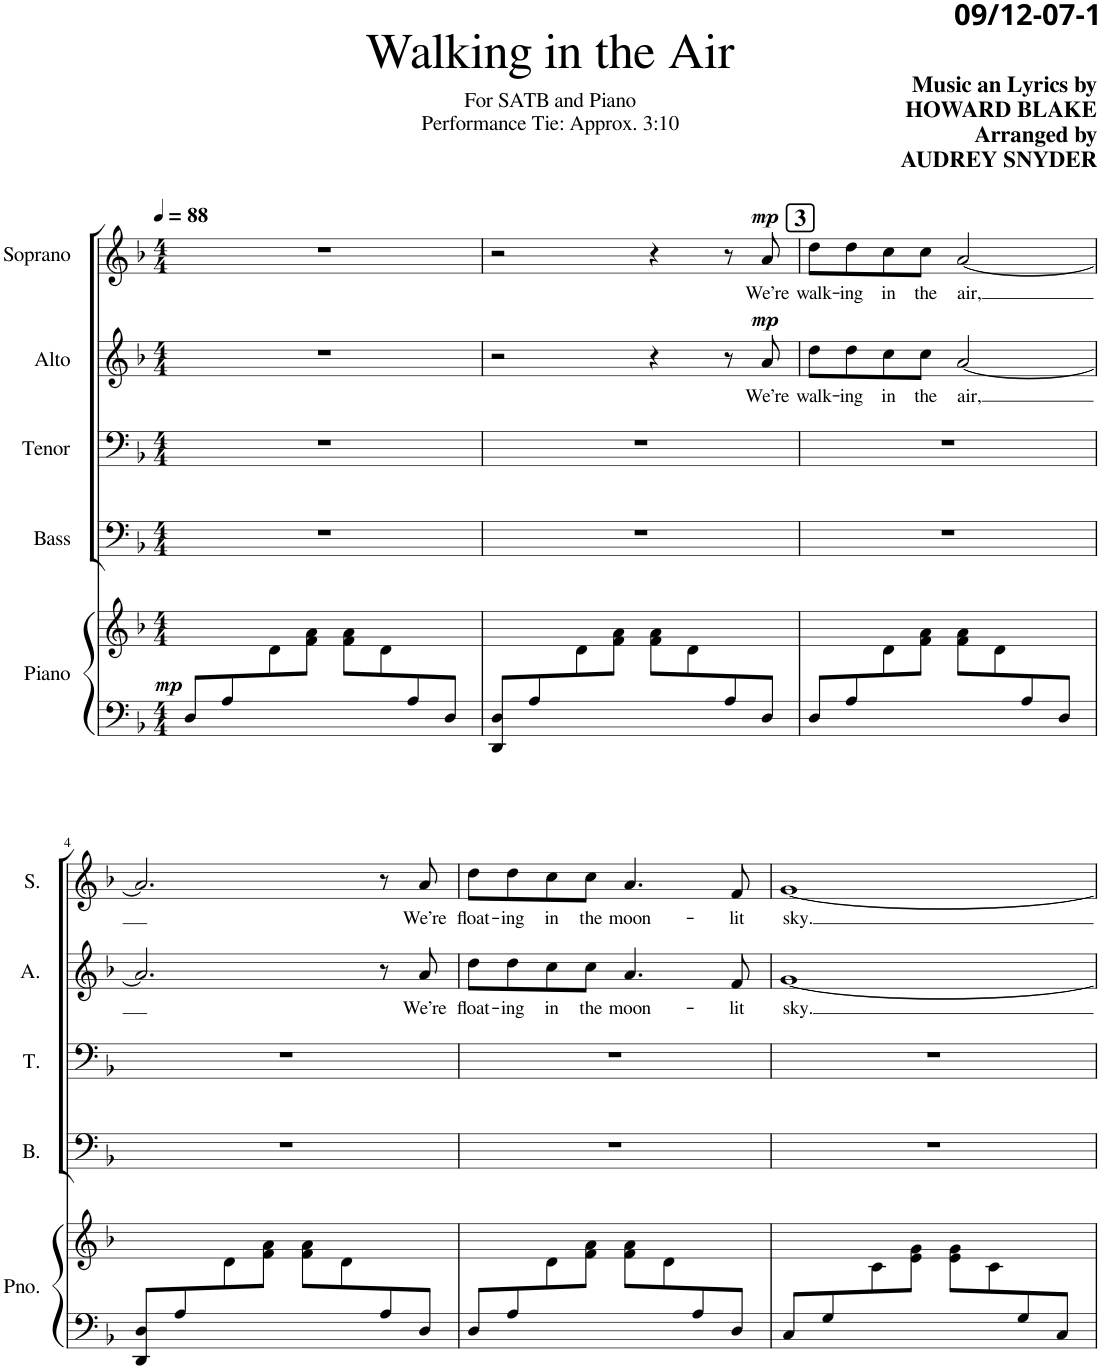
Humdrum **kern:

**kern	**kern	**dynam	**kern	**kern	**kern	**text	**dynam	**kern	**text	**dynam
*part5	*part5	*part5	*part4	*part3	*part2	*part2	*part2	*part1	*part1	*part1
*staff6	*staff5	*staff5/6	*staff4	*staff3	*staff2	*staff2	*staff2	*staff1	*staff1	*staff1
*I"Piano	*	*	*I"Bass	*I"Tenor	*I"Alto	*	*	*I"Soprano	*	*
*I'Pno.	*	*	*I'B.	*I'T.	*I'A.	*	*	*I'S.	*	*
*clefF4	*clefG2	*	*clefF4	*clefF4	*clefG2	*	*	*clefG2	*	*
*k[b-]	*k[b-]	*	*k[b-]	*k[b-]	*k[b-]	*	*	*k[b-]	*	*
*M4/4	*M4/4	*	*M4/4	*M4/4	*M4/4	*	*	*M4/4	*	*
*MM88	*MM88	*	*MM88	*MM88	*MM88	*	*	*MM88	*	*
=1	=1	=1	=1	=1	=1	=1	=1	=1	=1	=1
*^	*	*	*	*	*	*	*	*	*	*
!	!	!	!LO:DY:b	!	!	!	!	!	!	!	!
8D/L	1ryy	4ryy	mp	1r	1r	1r	.	.	1r	.	.
8A/	.	.	.	.	.	.	.	.	.	.	.
2ryy	.	8d\	.	.	.	.	.	.	.	.	.
.	.	8f\ 8a\J	.	.	.	.	.	.	.	.	.
.	.	8f\ 8a\L	.	.	.	.	.	.	.	.	.
.	.	8d\	.	.	.	.	.	.	.	.	.
8A/	.	4ryy	.	.	.	.	.	.	.	.	.
8D/J	.	.	.	.	.	.	.	.	.	.	.
=2	=2	=2	=2	=2	=2	=2	=2	=2	=2	=2	=2
8DD/ 8D/L	1ryy	4ryy	.	1r	1r	2r	.	.	2r	.	.
8A/	.	.	.	.	.	.	.	.	.	.	.
2ryy	.	8d\	.	.	.	.	.	.	.	.	.
.	.	8f\ 8a\J	.	.	.	.	.	.	.	.	.
.	.	8f\ 8a\L	.	.	.	4r	.	.	4r	.	.
.	.	8d\	.	.	.	.	.	.	.	.	.
8A/	.	4ryy	.	.	.	8r	.	.	8r	.	.
!	!	!	!	!	!	!	!LO:LY:b	!LO:DY:a	!	!LO:LY:b	!LO:DY:a
8D/J	.	.	.	.	.	8a/	We’re	mp	8a/	We’re	mp
!!LO:REH:place=s1:a:B:cj:fs=14:t=3
=3	=3	=3	=3	=3	=3	=3	=3	=3	=3	=3	=3
!	!	!	!	!	!	!	!LO:LY:b	!	!	!LO:LY:b	!
8D/L	1ryy	4ryy	.	1r	1r	8dd\L	walk-	.	8dd\L	walk-	.
!	!	!	!	!	!	!	!LO:LY:b	!	!	!LO:LY:b	!
8A/	.	.	.	.	.	8dd\	-ing	.	8dd\	-ing	.
!	!	!	!	!	!	!	!LO:LY:b	!	!	!LO:LY:b	!
2ryy	.	8d\	.	.	.	8cc\	in	.	8cc\	in	.
!	!	!	!	!	!	!	!LO:LY:b	!	!	!LO:LY:b	!
.	.	8f\ 8a\J	.	.	.	8cc\J	the	.	8cc\J	the	.
!	!	!	!	!	!	!	!LO:LY:b	!	!	!LO:LY:b	!
.	.	8f\ 8a\L	.	.	.	[2a/	air,	.	[2a/	air,	.
.	.	8d\	.	.	.	.	.	.	.	.	.
8A/	.	4ryy	.	.	.	.	.	.	.	.	.
8D/J	.	.	.	.	.	.	.	.	.	.	.
!!LO:LB:g=z
=4	=4	=4	=4	=4	=4	=4	=4	=4	=4	=4	=4
8DD/ 8D/L	1ryy	4ryy	.	1r	1r	2.a/]	.	.	2.a/]	.	.
8A/	.	.	.	.	.	.	.	.	.	.	.
2ryy	.	8d\	.	.	.	.	.	.	.	.	.
.	.	8f\ 8a\J	.	.	.	.	.	.	.	.	.
.	.	8f\ 8a\L	.	.	.	.	.	.	.	.	.
.	.	8d\	.	.	.	.	.	.	.	.	.
8A/	.	4ryy	.	.	.	8r	.	.	8r	.	.
!	!	!	!	!	!	!	!LO:LY:b	!	!	!LO:LY:b	!
8D/J	.	.	.	.	.	8a/	We’re	.	8a/	We’re	.
=5	=5	=5	=5	=5	=5	=5	=5	=5	=5	=5	=5
!	!	!	!	!	!	!	!LO:LY:b	!	!	!LO:LY:b	!
8D/L	1ryy	4ryy	.	1r	1r	8dd\L	float-	.	8dd\L	float-	.
!	!	!	!	!	!	!	!LO:LY:b	!	!	!LO:LY:b	!
8A/	.	.	.	.	.	8dd\	-ing	.	8dd\	-ing	.
!	!	!	!	!	!	!	!LO:LY:b	!	!	!LO:LY:b	!
2ryy	.	8d\	.	.	.	8cc\	in	.	8cc\	in	.
!	!	!	!	!	!	!	!LO:LY:b	!	!	!LO:LY:b	!
.	.	8f\ 8a\J	.	.	.	8cc\J	the	.	8cc\J	the	.
!	!	!	!	!	!	!	!LO:LY:b	!	!	!LO:LY:b	!
.	.	8f\ 8a\L	.	.	.	4.a/	moon-	.	4.a/	moon-	.
.	.	8d\	.	.	.	.	.	.	.	.	.
8A/	.	4ryy	.	.	.	.	.	.	.	.	.
!	!	!	!	!	!	!	!LO:LY:b	!	!	!LO:LY:b	!
8D/J	.	.	.	.	.	8f/	-lit	.	8f/	-lit	.
=6	=6	=6	=6	=6	=6	=6	=6	=6	=6	=6	=6
!	!	!	!	!	!	!	!LO:LY:b	!	!	!LO:LY:b	!
8C/L	1ryy	4ryy	.	1r	1r	[1g	sky.	.	[1g	sky.	.
8G/	.	.	.	.	.	.	.	.	.	.	.
2ryy	.	8c\	.	.	.	.	.	.	.	.	.
.	.	8e\ 8g\J	.	.	.	.	.	.	.	.	.
.	.	8e\ 8g\L	.	.	.	.	.	.	.	.	.
.	.	8c\	.	.	.	.	.	.	.	.	.
8G/	.	4ryy	.	.	.	.	.	.	.	.	.
8C/J	.	.	.	.	.	.	.	.	.	.	.
*v	*v	*	*	*	*	*	*	*	*	*	*
=	=	=	=	=	=	=	=	=	=	=
*-	*-	*-	*-	*-	*-	*-	*-	*-	*-	*-
